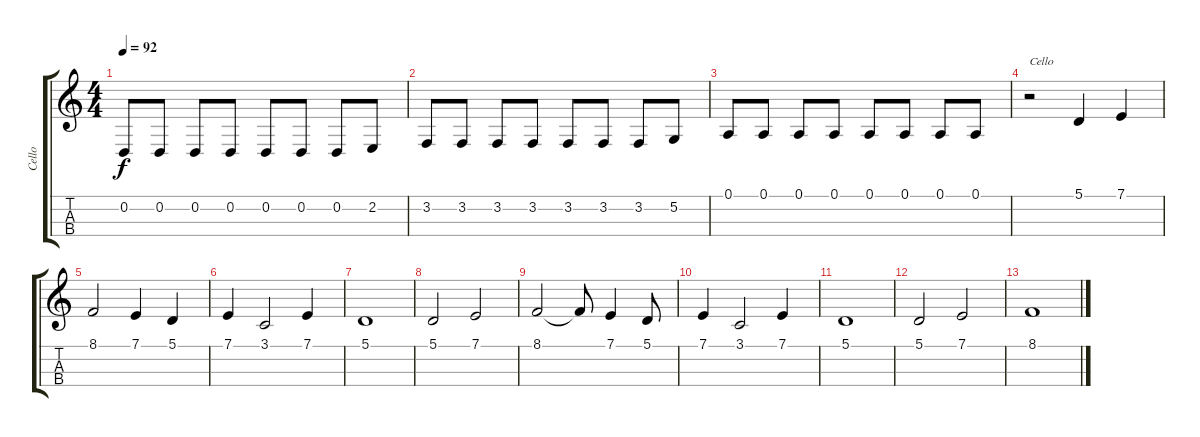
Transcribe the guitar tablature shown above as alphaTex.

\track ("Cello" "Cello") {instrument cello}
\staff {score tabs}
\tuning (A3 D3 G2 B1) {hide}
\ts (4 4)
\tempo 92
\clef g2
\ks c
0.2.8{dy f} 0.2.8 0.2.8 0.2.8 0.2.8 0.2.8 0.2.8 2.2.8 |
3.2.8 3.2.8 3.2.8 3.2.8 3.2.8 3.2.8 3.2.8 5.2.8 |
0.1.8 0.1.8 0.1.8 0.1.8 0.1.8 0.1.8 0.1.8 0.1.8 |
r.2{txt "Cello" instrument cello} 5.1.4 7.1.4 |
8.1.2 7.1.4 5.1.4 |
7.1.4 3.1.2 7.1.4 |
5.1.1 |
5.1.2 7.1.2 |
8.1.2 8.1{t}.8 7.1.4 5.1.8 |
7.1.4 3.1.2 7.1.4 |
5.1.1 |
5.1.2 7.1.2 |
8.1.1
